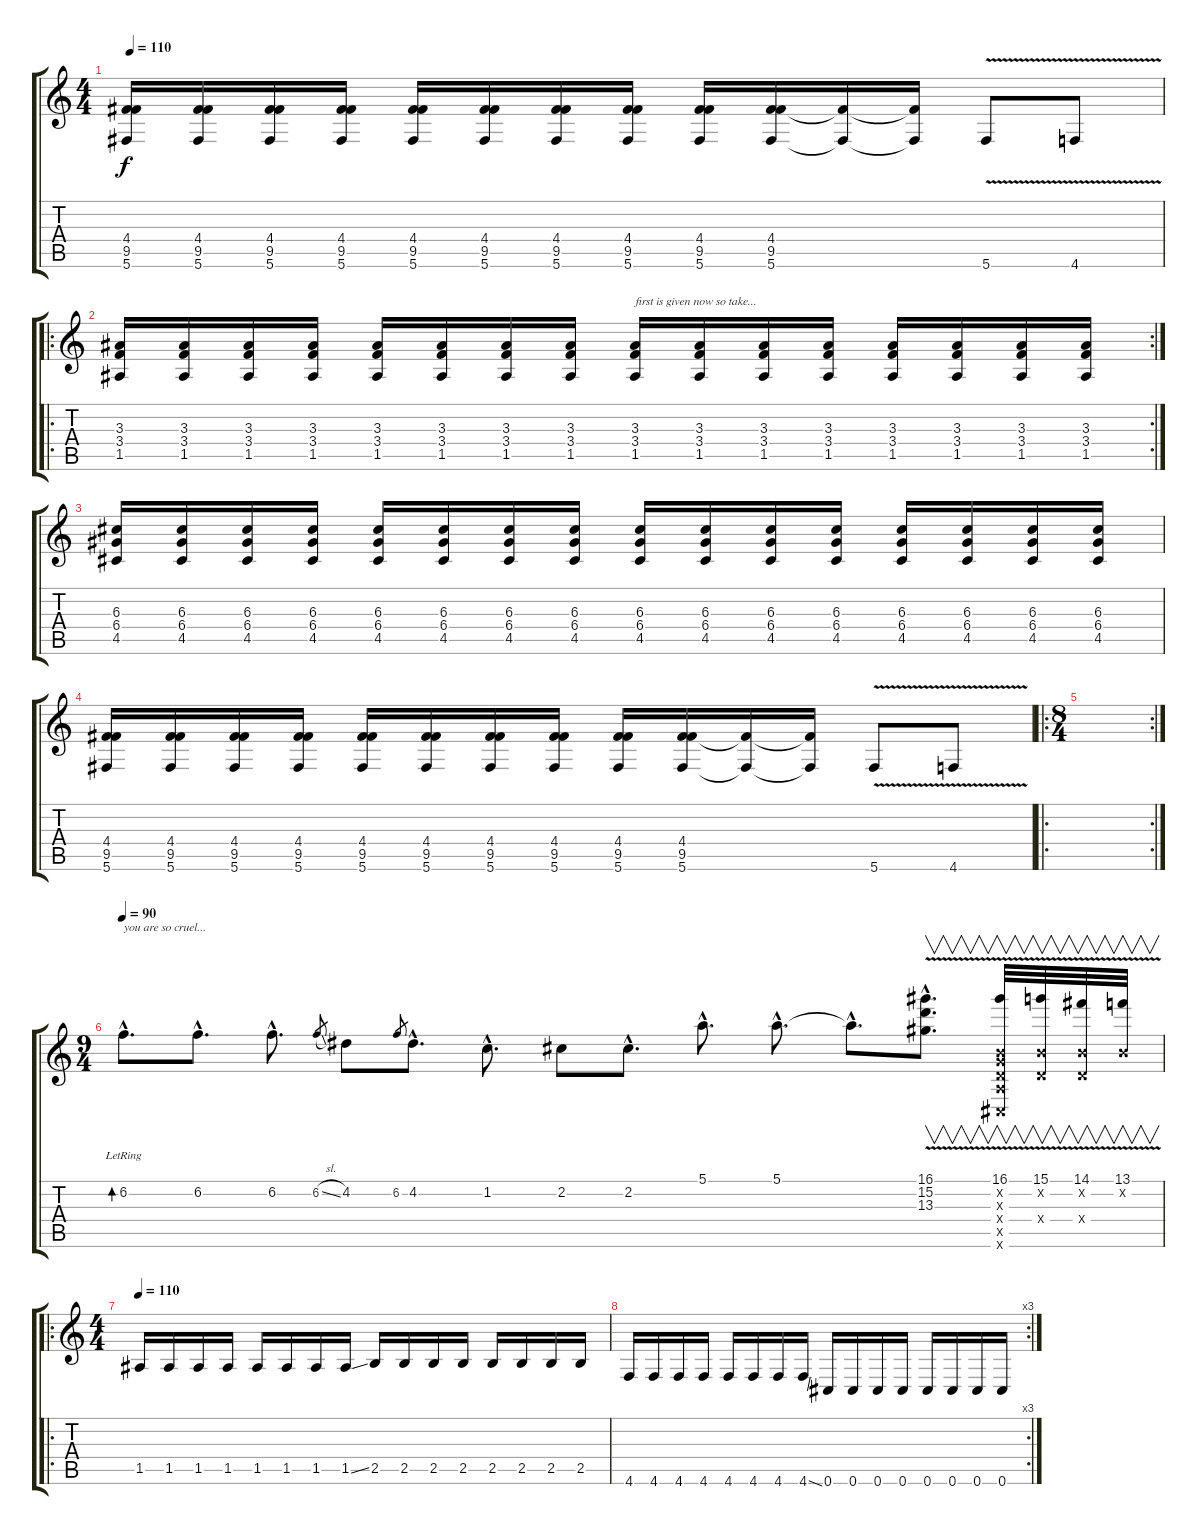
\track "" {instrument overdrivenguitar}
\staff {score tabs}
\tuning (E4 B3 G3 D3 A2 Db2) {hide}
\ts (4 4)
\tempo 110
\clef g2
\ks c
(4.4 9.5 5.6).16{dy f} (4.4 9.5 5.6).16 (4.4 9.5 5.6).16 (4.4 9.5 5.6).16 (4.4 9.5 5.6).16 (4.4 9.5 5.6).16 (4.4 9.5 5.6).16 (4.4 9.5 5.6).16 (4.4 9.5 5.6).16 (4.4 9.5 5.6).16 (9.5{t} 5.6{t}).16 (9.5{t} 5.6{t}).16 5.6{v}.8 4.6{v}.8 |
\ro
\rc 2
(3.3 3.4 1.5).16 (3.3 3.4 1.5).16 (3.3 3.4 1.5).16 (3.3 3.4 1.5).16 (3.3 3.4 1.5).16 (3.3 3.4 1.5).16 (3.3 3.4 1.5).16 (3.3 3.4 1.5).16 (3.3 3.4 1.5).16{txt "first is given now so take..."} (3.3 3.4 1.5).16 (3.3 3.4 1.5).16 (3.3 3.4 1.5).16 (3.3 3.4 1.5).16 (3.3 3.4 1.5).16 (3.3 3.4 1.5).16 (3.3 3.4 1.5).16 |
(6.3 6.4 4.5).16 (6.3 6.4 4.5).16 (6.3 6.4 4.5).16 (6.3 6.4 4.5).16 (6.3 6.4 4.5).16 (6.3 6.4 4.5).16 (6.3 6.4 4.5).16 (6.3 6.4 4.5).16 (6.3 6.4 4.5).16 (6.3 6.4 4.5).16 (6.3 6.4 4.5).16 (6.3 6.4 4.5).16 (6.3 6.4 4.5).16 (6.3 6.4 4.5).16 (6.3 6.4 4.5).16 (6.3 6.4 4.5).16 |
(4.4 9.5 5.6).16 (4.4 9.5 5.6).16 (4.4 9.5 5.6).16 (4.4 9.5 5.6).16 (4.4 9.5 5.6).16 (4.4 9.5 5.6).16 (4.4 9.5 5.6).16 (4.4 9.5 5.6).16 (4.4 9.5 5.6).16 (4.4 9.5 5.6).16 (9.5{t} 5.6{t}).16 (9.5{t} 5.6{t}).16 5.6{v}.8 4.6{v}.8 |
\ro
\rc 2
\ts (8 4)
|
\ts (9 4)
\tempo 90
6.2{hac lr}.8{d bd 480 txt "you are so cruel..." volume 7 instrument electricguitarclean} 6.2{hac}.8{d} 6.2{hac}.8{d} 6.2{sl}.8{gr} 4.2.8 6.2.8{gr} 4.2{hac}.8{d} 1.2{hac}.8{d} 2.2.8 2.2{hac}.8{d} 5.1{hac}.8{d} 5.1{hac}.8{d} 5.1{hac t}.8{d} (16.1{v hac} 15.2{v hac} 13.3{v hac}).8{v d instrument overdrivenguitar} (16.1{v} 0.2{x} 0.3{x} 0.4{x} 0.5{x} 0.6{x}).32{v} (15.1{v} 0.2{x} 0.4{x}).32{v} (14.1{v} 0.2{x} 0.4{x}).32{v} (13.1{v} 0.2{x}).32{v} |
\ro
\ts (4 4)
\tempo 110
1.5.16 1.5.16 1.5.16 1.5.16 1.5.16 1.5.16 1.5.16 1.5{ss}.16 2.5.16 2.5.16 2.5.16 2.5.16 2.5.16 2.5.16 2.5.16 2.5.16 |
\rc 3
4.6.16 4.6.16 4.6.16 4.6.16 4.6.16 4.6.16 4.6.16 4.6{ss}.16 0.6.16 0.6.16 0.6.16 0.6.16 0.6.16 0.6.16 0.6.16 0.6.16
